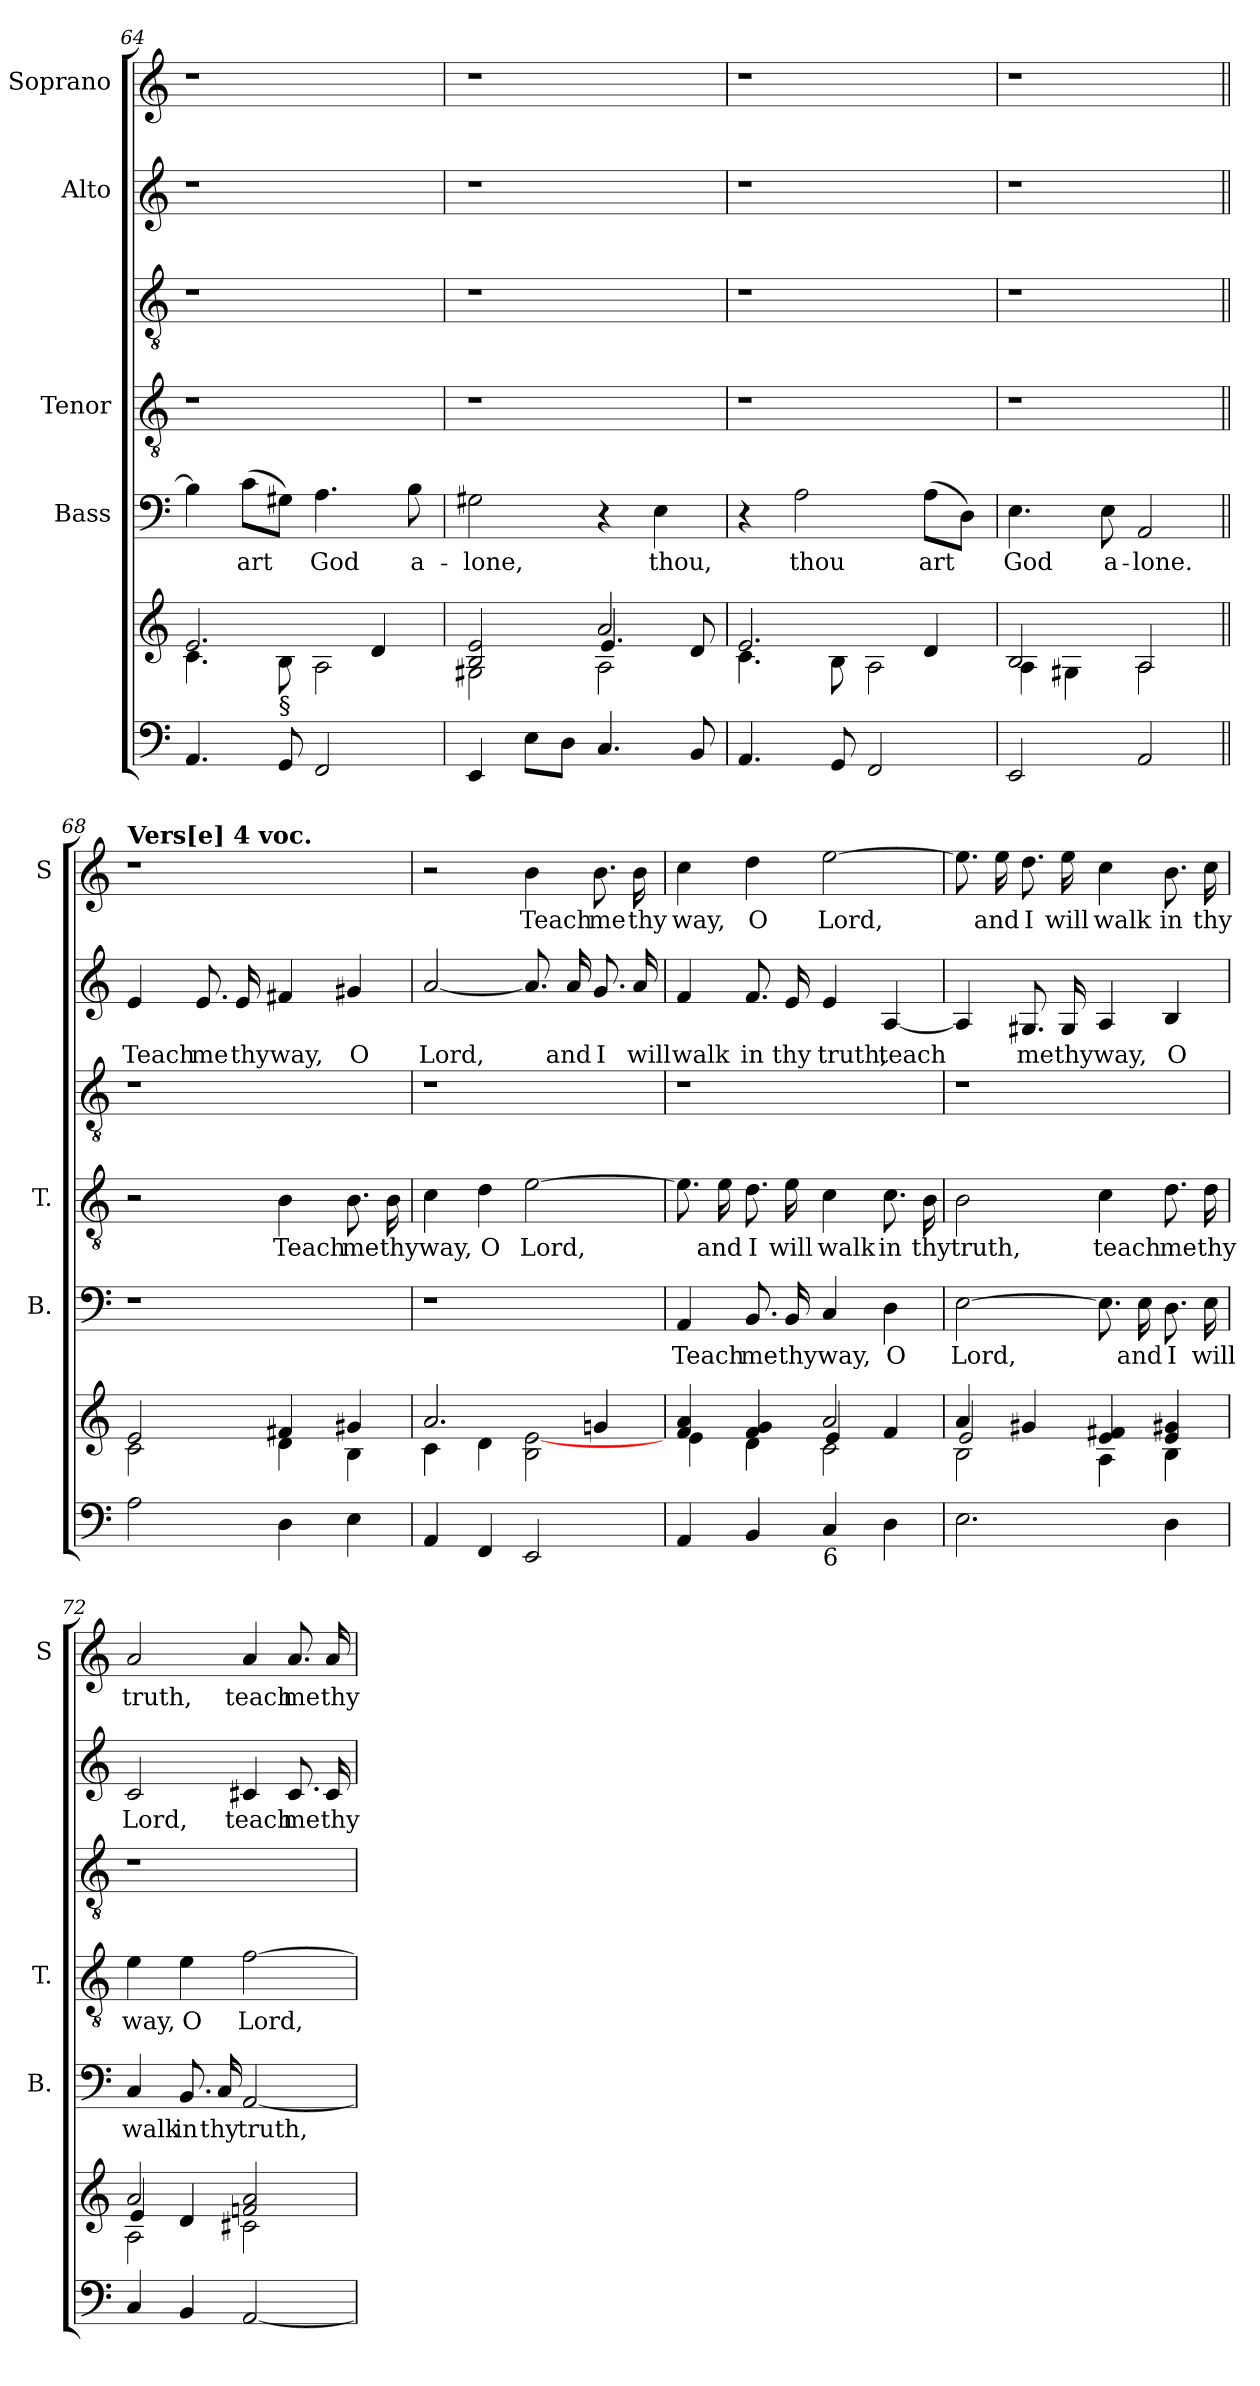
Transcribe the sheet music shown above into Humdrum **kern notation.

**kern	**kern	**kern	**text	**kern	**text	**kern	**kern	**text	**kern	**text
*part5	*part5	*part4	*part4	*part3	*part3	*part3	*part2	*part2	*part1	*part1
*staff7	*staff6	*staff5	*staff5	*staff4	*staff4	*staff3	*staff2	*staff2	*staff1	*staff1
*	*	*I"Bass	*	*I"Tenor	*	*	*I"Alto	*	*I"Soprano	*
*	*	*I'B.	*	*I'T.	*	*	*	*	*I'S	*
*clefF4	*clefG2	*clefF4	*	*clefGv2	*	*clefGv2	*clefG2	*	*clefG2	*
*	*	*	*	*ITrd7c12	*	*ITrd7c12	*	*	*	*
*k[]	*k[]	*k[]	*	*k[]	*	*k[]	*k[]	*	*k[]	*
*C:	*C:	*C:	*	*C:	*	*C:	*C:	*	*C:	*
=64	=64	=64	=64	=64	=64	=64	=64	=64	=64	=64
*	*^	*	*	*	*	*	*	*	*	*
4.AA/	2.e/	4.c\	4B\]	.	1r	.	1r	1r	.	1r	.
!	!	!	!	!LO:LY:b	!	!	!	!	!	!	!
.	.	.	(>8c\L	art	.	.	.	.	.	.	.
!LO:TX:a:t=§	!	!	!	!	!	!	!	!	!	!	!
8GG/	.	8B\	8G#X\J)	.	.	.	.	.	.	.	.
!	!	!	!	!LO:LY:b	!	!	!	!	!	!	!
2FF/	.	2A\	4.A\	God	.	.	.	.	.	.	.
.	4d/	.	.	.	.	.	.	.	.	.	.
!	!	!	!	!LO:LY:b	!	!	!	!	!	!	!
.	.	.	8B\	a-	.	.	.	.	.	.	.
!!LO:LB:g=z
=65	=65	=65	=65	=65	=65	=65	=65	=65	=65	=65	=65
*	*	*^	*	*	*	*	*	*	*	*	*
!	!	!	!	!	!LO:LY:b	!	!	!	!	!	!	!
4EE/	2B/ 2e/	2G#X\	2ryy	2G#X\	-lone,	1r	.	1r	1r	.	1r	.
8E\L	.	.	.	.	.	.	.	.	.	.	.	.
8D\J	.	.	.	.	.	.	.	.	.	.	.	.
4.C/	2a/	2A\	4.e/	4r	.	.	.	.	.	.	.	.
!	!	!	!	!	!LO:LY:b	!	!	!	!	!	!	!
.	.	.	.	4E\	thou,	.	.	.	.	.	.	.
8BB/	.	.	8d/	.	.	.	.	.	.	.	.	.
*	*	*v	*v	*	*	*	*	*	*	*	*	*
=66	=66	=66	=66	=66	=66	=66	=66	=66	=66	=66	=66
4.AA/	2.e/	4.c\	4r	.	1r	.	1r	1r	.	1r	.
!	!	!	!	!LO:LY:b	!	!	!	!	!	!	!
.	.	.	2A\	thou	.	.	.	.	.	.	.
8GG/	.	8B\	.	.	.	.	.	.	.	.	.
2FF/	.	2A\	.	.	.	.	.	.	.	.	.
!	!	!	!	!LO:LY:b	!	!	!	!	!	!	!
.	4d/	.	(>8A\L	art	.	.	.	.	.	.	.
.	.	.	8D\J)	.	.	.	.	.	.	.	.
=67	=67	=67	=67	=67	=67	=67	=67	=67	=67	=67	=67
!	!	!	!	!LO:LY:b	!	!	!	!	!	!	!
2EE/	2B/	4A\	4.E\	God	1r	.	1r	1r	.	1r	.
.	.	4G#X\	.	.	.	.	.	.	.	.	.
!	!	!	!	!LO:LY:b	!	!	!	!	!	!	!
.	.	.	8E\	a-	.	.	.	.	.	.	.
!	!	!	!	!LO:LY:b	!	!	!	!	!	!	!
2AA/	2A/	2A\	2AA/	-lone.	.	.	.	.	.	.	.
!!LO:LB:g=z
=68||	=68||	=68||	=68||	=68||	=68||	=68||	=68||	=68||	=68||	=68||	=68||
!	!	!	!	!	!	!	!	!	!	!LO:TX:a:B:t=Vers[e] 4 voc.	!
!	!	!	!	!	!	!	!	!	!LO:LY:b	!	!
2A\	2e/	2c\	1r	.	2r	.	1r	4e/	Teach	1r	.
!	!	!	!	!	!	!	!	!	!LO:LY:b	!	!
.	.	.	.	.	.	.	.	8.e/	me	.	.
!	!	!	!	!	!	!	!	!	!LO:LY:b	!	!
.	.	.	.	.	.	.	.	16e/	thy	.	.
!	!	!	!	!	!	!LO:LY:b	!	!	!LO:LY:b	!	!
4D\	4f#X/	4d\	.	.	4BB\	Teach	.	4f#X/	way,	.	.
!	!	!	!	!	!	!LO:LY:b	!	!	!LO:LY:b	!	!
4E\	4g#X/	4B\	.	.	8.BB\	me	.	4g#X/	O	.	.
!	!	!	!	!	!	!LO:LY:b	!	!	!	!	!
.	.	.	.	.	16BB\	thy	.	.	.	.	.
=69	=69	=69	=69	=69	=69	=69	=69	=69	=69	=69	=69
!	!	!	!	!	!	!LO:LY:b	!	!	!LO:LY:b	!	!
4AA/	2.a/	4c\	1r	.	4C\	way,	1r	[<2a/	Lord,	2r	.
!	!	!	!	!	!	!LO:LY:b	!	!	!	!	!
4FF/	.	4d\	.	.	4D\	O	.	.	.	.	.
!	!	!	!	!	!	!LO:LY:b	!	!	!	!	!LO:LY:b
2EE/	.	2B\ [<2e\	.	.	[>2E\	Lord,	.	8.a/]	.	4b\	Teach
!	!	!	!	!	!	!	!	!	!LO:LY:b	!	!
.	.	.	.	.	.	.	.	16a/	and	.	.
!	!	!	!	!	!	!	!	!	!LO:LY:b	!	!LO:LY:b
.	4gn/	.	.	.	.	.	.	8.g/	I	8.b\	me
!	!	!	!	!	!	!	!	!	!LO:LY:b	!	!LO:LY:b
.	.	.	.	.	.	.	.	16a/	will	16b\	thy
=70	=70	=70	=70	=70	=70	=70	=70	=70	=70	=70	=70
*	*	*^	*	*	*	*	*	*	*	*	*
!	!	!	!	!	!LO:LY:b	!	!	!	!	!LO:LY:b	!	!LO:LY:b
4AA/	4f/ 4a/	4e\	2ryy	4AA/	Teach	8.E\]	.	1r	4f/	walk	4cc\	way,
!	!	!	!	!	!	!	!LO:LY:b	!	!	!	!	!
.	.	.	.	.	.	16E\	and	.	.	.	.	.
!	!	!	!	!	!LO:LY:b	!	!LO:LY:b	!	!	!LO:LY:b	!	!LO:LY:b
4BB/	4f/ 4g/	4d\	.	8.BB/	me	8.D\	I	.	8.f/	in	4dd\	O
!	!	!	!	!	!LO:LY:b	!	!LO:LY:b	!	!	!LO:LY:b	!	!
.	.	.	.	16BB/	thy	16E\	will	.	16e/	thy	.	.
!LO:TX:b:t=6	!	!	!	!	!	!	!	!	!	!	!	!
!	!	!	!	!	!LO:LY:b	!	!LO:LY:b	!	!	!LO:LY:b	!	!LO:LY:b
4C/	2a/	2c\	4e/	4C/	way,	4C\	walk	.	4e/	truth,	[>2ee\	Lord,
!	!	!	!	!	!LO:LY:b	!	!LO:LY:b	!	!	!LO:LY:b	!	!
4D\	.	.	4f/	4D\	O	8.C\	in	.	[<4A/	teach	.	.
!	!	!	!	!	!	!	!LO:LY:b	!	!	!	!	!
.	.	.	.	.	.	16BB\	thy	.	.	.	.	.
!!LO:PB:g=z
=71	=71	=71	=71	=71	=71	=71	=71	=71	=71	=71	=71	=71
!	!	!	!	!	!LO:LY:b	!	!LO:LY:b	!	!	!	!	!
2.E\	4a/	2B\	2e/	[>2E\	Lord,	2BB\	truth,	1r	4A/]	.	8.ee\]	.
!	!	!	!	!	!	!	!	!	!	!	!	!LO:LY:b
.	.	.	.	.	.	.	.	.	.	.	16ee\	and
!	!	!	!	!	!	!	!	!	!	!LO:LY:b	!	!LO:LY:b
.	4g#X/	.	.	.	.	.	.	.	8.G#X/	me	8.dd\	I
!	!	!	!	!	!	!	!	!	!	!LO:LY:b	!	!LO:LY:b
.	.	.	.	.	.	.	.	.	16G#/	thy	16ee\	will
!	!	!	!	!	!	!	!LO:LY:b	!	!	!LO:LY:b	!	!LO:LY:b
.	4e/ 4f#X/	4A\	2ryy	8.E\]	.	4C\	teach	.	4A/	way,	4cc\	walk
!	!	!	!	!	!LO:LY:b	!	!	!	!	!	!	!
.	.	.	.	16E\	and	.	.	.	.	.	.	.
!	!	!	!	!	!LO:LY:b	!	!LO:LY:b	!	!	!LO:LY:b	!	!LO:LY:b
4D\	4e/ 4g#X/	4B\	.	8.D\	I	8.D\	me	.	4B/	O	8.b\	in
!	!	!	!	!	!LO:LY:b	!	!LO:LY:b	!	!	!	!	!LO:LY:b
.	.	.	.	16E\	will	16D\	thy	.	.	.	16cc\	thy
=72	=72	=72	=72	=72	=72	=72	=72	=72	=72	=72	=72	=72
!	!	!	!	!	!LO:LY:b	!	!LO:LY:b	!	!	!LO:LY:b	!	!LO:LY:b
4C/	2a/	2A\	4e/	4C/	walk	4E\	way,	1r	2c/	Lord,	2a/	truth,
!	!	!	!	!	!LO:LY:b	!	!LO:LY:b	!	!	!	!	!
4BB/	.	.	4d/	8.BB/	in	4E\	O	.	.	.	.	.
!	!	!	!	!	!LO:LY:b	!	!	!	!	!	!	!
.	.	.	.	16C/	thy	.	.	.	.	.	.	.
!	!	!	!	!	!LO:LY:b	!	!LO:LY:b	!	!	!LO:LY:b	!	!LO:LY:b
[<2AA/	2fn/ 2a/	2c#X\	2ryy	[<2AA/	truth,	[>2F\	Lord,	.	4c#X/	teach	4a/	teach
!	!	!	!	!	!	!	!	!	!	!LO:LY:b	!	!LO:LY:b
.	.	.	.	.	.	.	.	.	8.c#/	me	8.a/	me
!	!	!	!	!	!	!	!	!	!	!LO:LY:b	!	!LO:LY:b
.	.	.	.	.	.	.	.	.	16c#/	thy	16a/	thy
*	*v	*v	*v	*	*	*	*	*	*	*	*	*
=	=	=	=	=	=	=	=	=	=	=
*-	*-	*-	*-	*-	*-	*-	*-	*-	*-	*-
